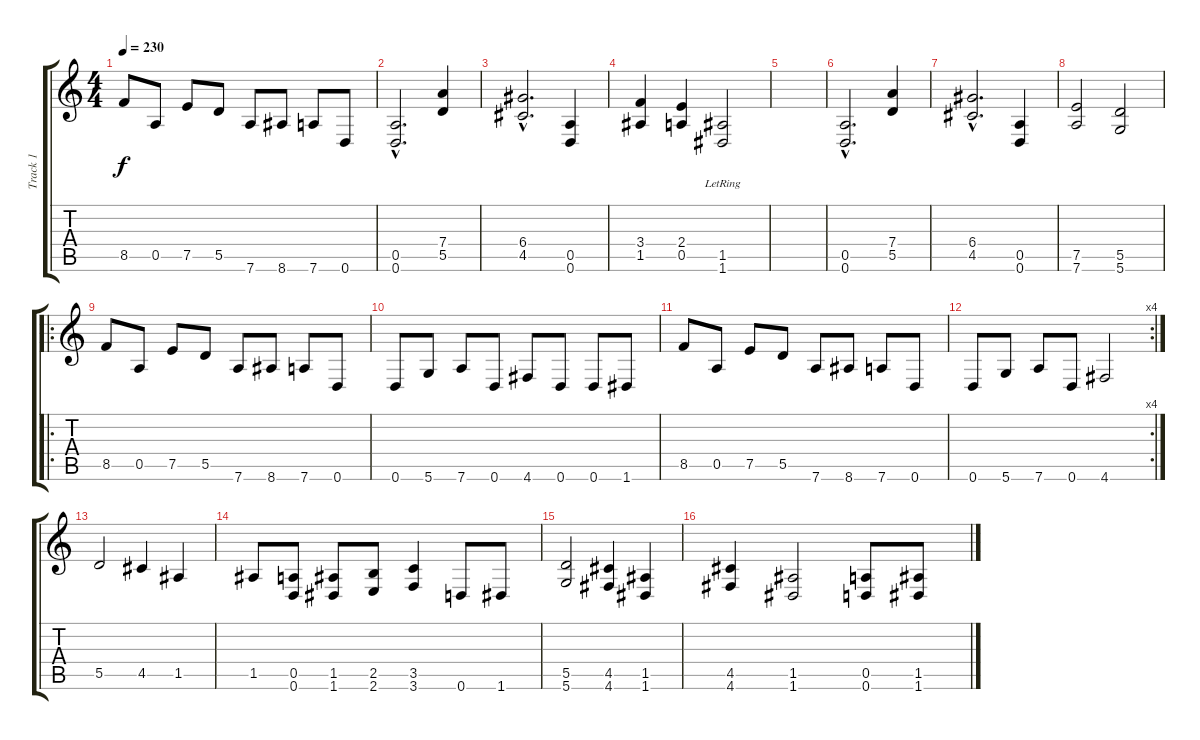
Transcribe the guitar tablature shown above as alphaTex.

\track ("Track 1" "Track 1") {instrument distortionguitar}
\staff {score tabs}
\tuning (E4 B3 G3 D3 A2 D2) {hide}
\ts (4 4)
\tempo 230
\clef g2
\ks c
8.5.8{dy f} 0.5.8 7.5.8 5.5.8 7.6.8 8.6.8 7.6.8 0.6.8 |
(0.5{hac} 0.6{hac}).2{d} (7.4 5.5).4 |
(6.4{hac} 4.5{hac}).2{d} (0.5 0.6).4 |
(3.4 1.5).4 (2.4 0.5).4 (1.5{lr} 1.6{lr}).2 |
|
(0.5{hac} 0.6{hac}).2{d} (7.4 5.5).4 |
(6.4{hac} 4.5{hac}).2{d} (0.5 0.6).4 |
(7.5 7.6).2 (5.5 5.6).2 |
\ro
8.5.8 0.5.8 7.5.8 5.5.8 7.6.8 8.6.8 7.6.8 0.6.8 |
0.6.8 5.6.8 7.6.8 0.6.8 4.6.8 0.6.8 0.6.8 1.6.8 |
8.5.8 0.5.8 7.5.8 5.5.8 7.6.8 8.6.8 7.6.8 0.6.8 |
\rc 4
0.6.8 5.6.8 7.6.8 0.6.8 4.6.2 |
5.5.2 4.5.4 1.5.4 |
1.5.8 (0.5 0.6).8 (1.5 1.6).8 (2.5 2.6).8 (3.5 3.6).4 0.6.8 1.6.8 |
(5.5 5.6).2 (4.5 4.6).4 (1.5 1.6).4 |
(4.5 4.6).4 (1.5 1.6).2 (0.5 0.6).8 (1.5 1.6).8
